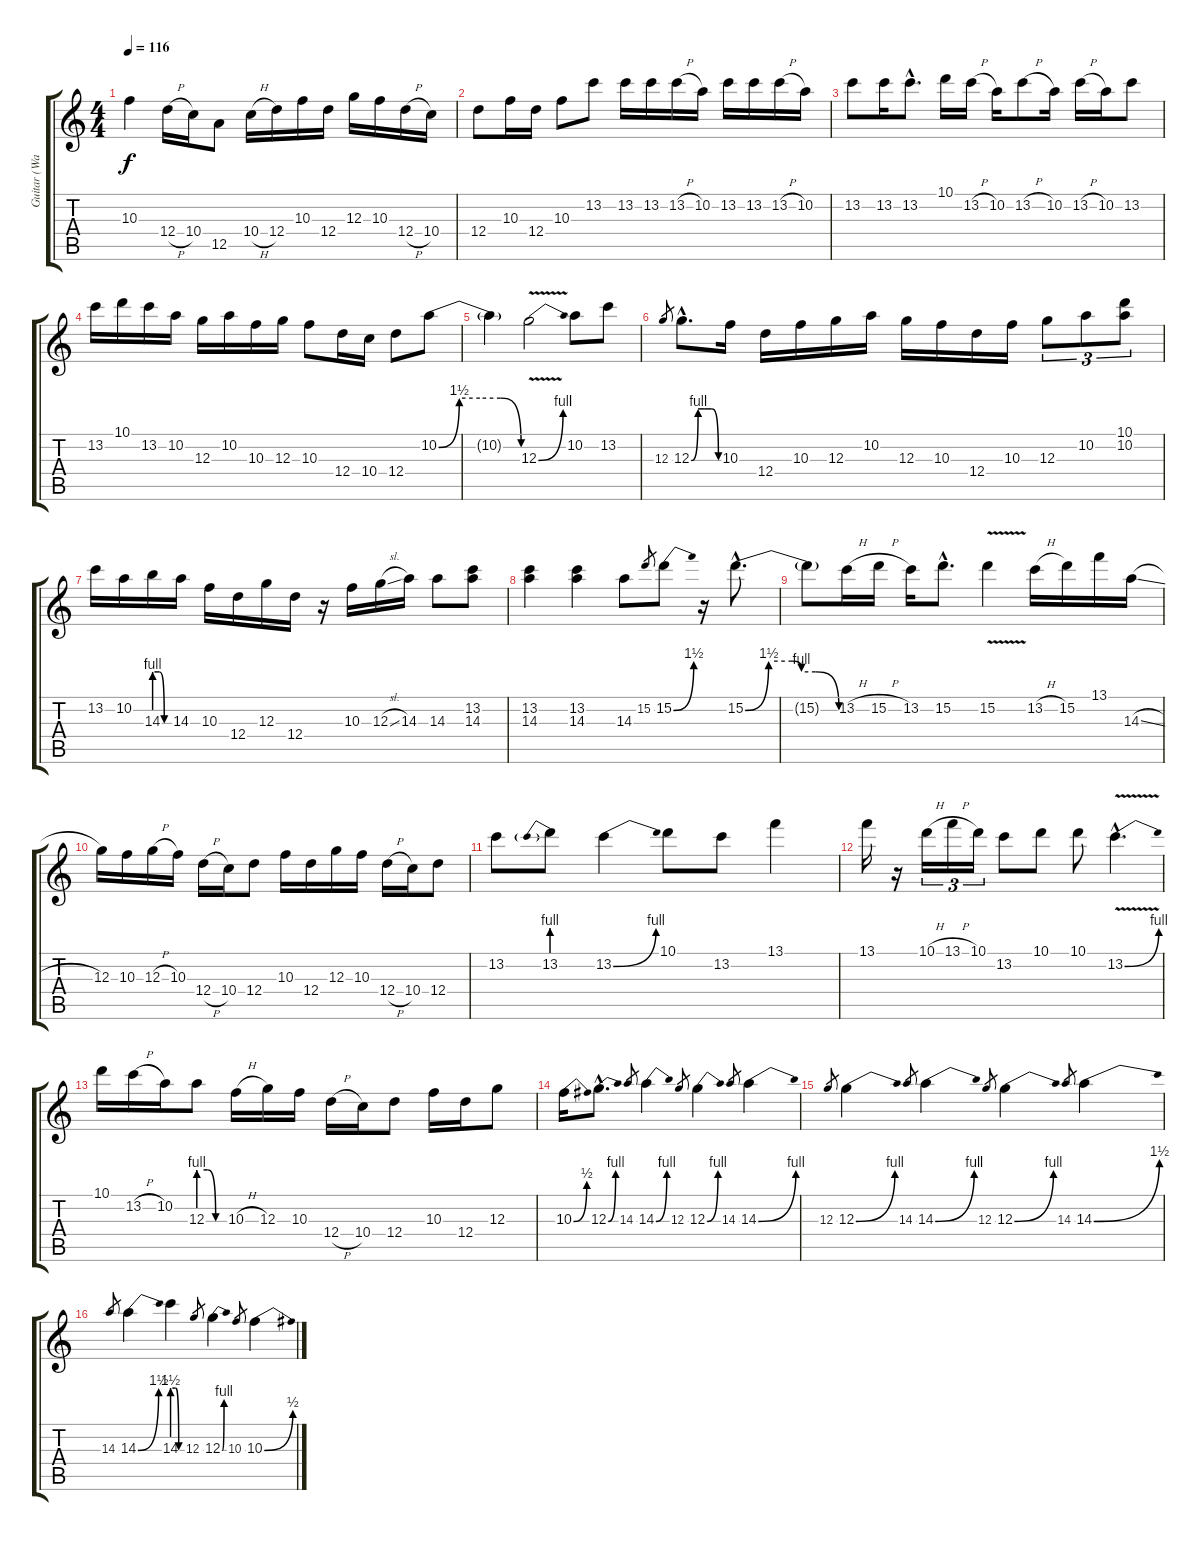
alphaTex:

\track ("Guitar (Wah)" "Guitar (Wa") {instrument distortionguitar}
\staff {score tabs}
\tuning (E4 B3 G3 D3 A2 E2) {hide}
\ts (4 4)
\tempo 116
\clef g2
\ks c
10.3.4{dy f} 12.4{h}.16 10.4.16 12.5.8 10.4{h}.16 12.4.16 10.3.16 12.4.16 12.3.16 10.3.16 12.4{h}.16 10.4.16 |
12.4.8 10.3.16 12.4.16 10.3.8 13.2.8 13.2.16 13.2.16 13.2{h}.16 10.2.16 13.2.16 13.2.16 13.2{h}.16 10.2.16 |
13.2.8 13.2.16 13.2{hac}.8{d} 10.1.16 13.2{h}.16 10.2.16 13.2{h}.8 10.2.16 13.2{h}.16 10.2.16 13.2.8 |
13.2.16 10.1.16 13.2.16 10.2.16 12.3.16 10.2.16 10.3.16 12.3.16 10.3.8 12.4.16 10.4.16 12.4.8 10.2{be (custom 0 0 15 6 30 6 45 6 60 0)}.8 |
10.2{t}.4 12.3{be (bend 0 0 60 4) v}.2 10.2.8 13.2.8 |
12.3.8{gr} 12.3{be (custom 0 0 15 4 30 4 45 4 60 0) hac}.8{d} 10.3.16 12.4.16 10.3.16 12.3.16 10.2.16 12.3.16 10.3.16 12.4.16 10.3.16 12.3.8{tu (3 2)} 10.2.8{tu (3 2)} (10.1 10.2).8{tu (3 2)} |
13.2.16 10.2.16 14.3{be (custom 0 4 20 4 40 0 60 0)}.16 14.3.16 10.3.16 12.4.16 12.3.16 12.4.16 r.16 10.3.16 12.3{sl}.16 14.3.16 14.3.8 (13.2 14.3).8 |
(13.2 14.3).4 (13.2 14.3).4 14.3.8 15.2.8{gr} 15.2{be (bend 0 0 60 6)}.8 r.16 15.2{be (custom 0 0 15 6 30 6 36 4 45 4 60 0) hac}.8{d} |
15.2{t}.8 13.2{h}.16 15.2{h}.16 13.2.16 15.2{hac}.8{d} 15.2{v}.4 13.2{h}.16 15.2.16 13.1.16 14.3{sl}.16 |
12.3.16 10.3.16 12.3{h}.16 10.3.16 12.4{h}.16 10.4.16 12.4.8 10.3.16 12.4.16 12.3.16 10.3.16 12.4{h}.16 10.4.16 12.4.8 |
13.2.8 13.2{be (prebend 0 4 60 4)}.8 13.2{be (bend 0 0 60 4)}.4 10.1.8 13.2.8 13.1.4 |
13.1.16 r.16 10.1{h}.16{tu (3 2)} 13.1{h}.16{tu (3 2)} 10.1.16{tu (3 2)} 13.2.8 10.1.8 10.1.8 13.2{be (bend 0 0 60 4) v hac}.4{d} |
10.1.16 13.2{h}.16 10.2.16 12.3{be (custom 0 4 20 4 40 0 60 0)}.8 10.3{h}.16 12.3.16 10.3.16 12.4{h}.16 10.4.16 12.4.8 10.3.16 12.4.16 12.3.8 |
10.3{be (bend 0 0 60 2)}.16 12.3{be (bend 0 0 60 4) hac}.8{d} 14.3.8{gr} 14.3{be (bend 0 0 60 4)}.4 12.3.8{gr} 12.3{be (bend 0 0 60 4)}.4 14.3.8{gr} 14.3{be (bend 0 0 60 4)}.4 |
12.3.8{gr} 12.3{be (bend 0 0 60 4)}.4 14.3.8{gr} 14.3{be (bend 0 0 60 4)}.4 12.3.8{gr} 12.3{be (bend 0 0 60 4)}.4 14.3.8{gr} 14.3{be (bend 0 0 60 6)}.4 |
14.3.8{gr} 14.3{be (bend 0 0 60 6)}.4 14.3{be (custom 0 6 20 6 40 0 60 0)}.4 12.3.8{gr} 12.3{be (bend 0 0 60 4)}.4 10.3.8{gr} 10.3{be (bend 0 0 60 2)}.4
